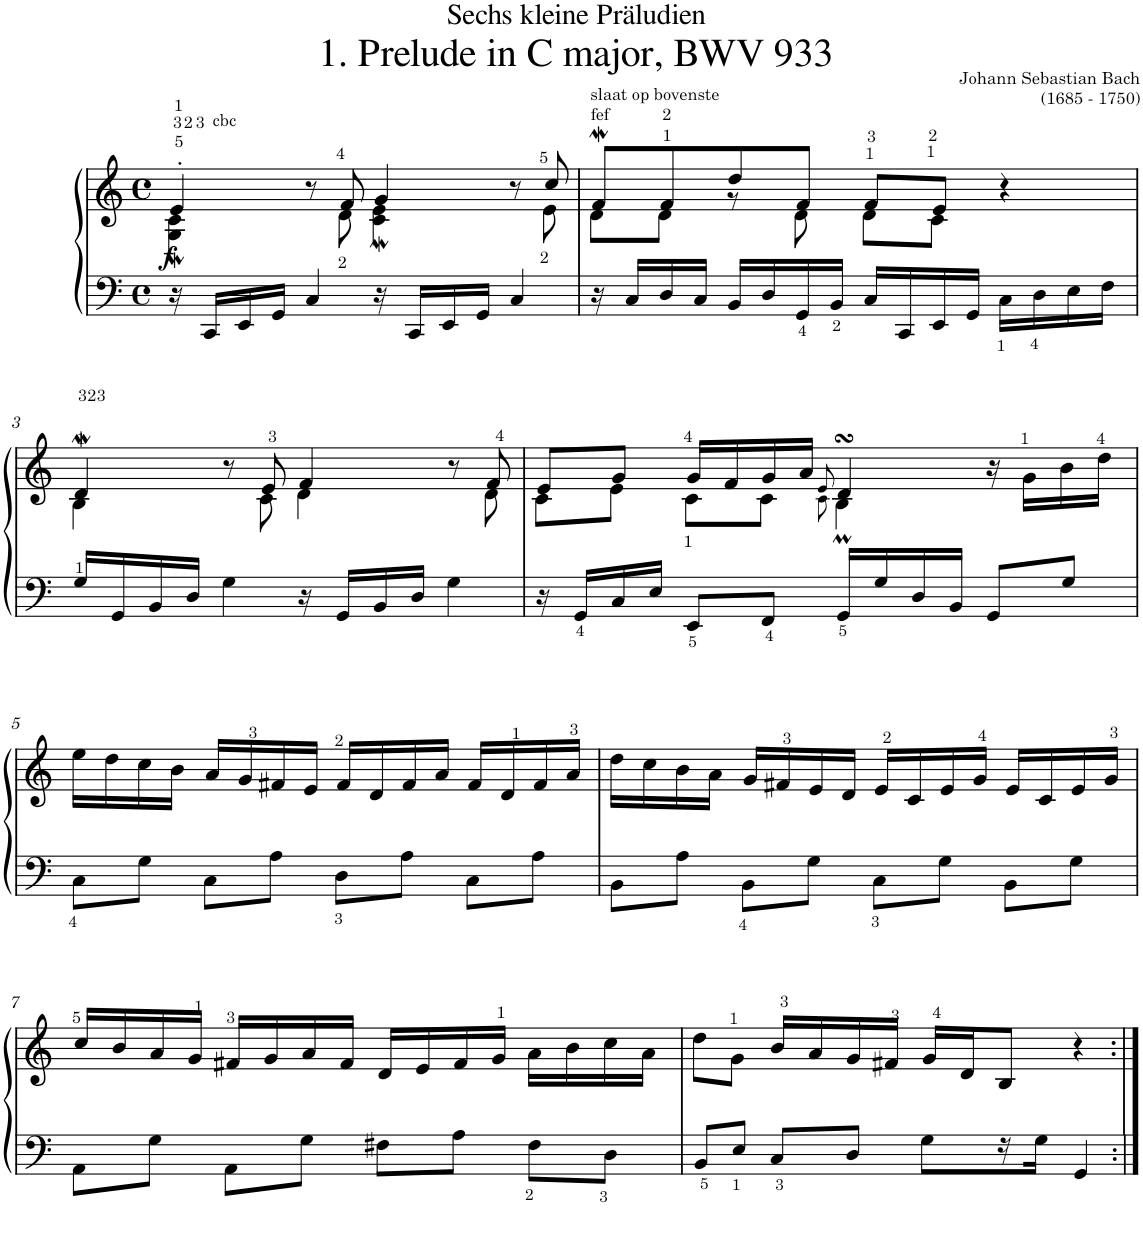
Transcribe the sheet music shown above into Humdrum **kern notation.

**kern	**kern	**dynam
*part1	*part1	*part1
*staff2	*staff1	*staff1/2
*I"Harpsichord	*	*
*I'Hch.	*	*
*stria5	*stria5	*
*clefF4	*clefG2	*
*k[]	*k[]	*
*M4/4	*M4/4	*
*met(c)	*met(c)	*
=1	=1	=1
*	*^	*
!	!LO:TX:a:t=cbc	!	!
!	!	!	!LO:DY:b
16r	4e'/	4G\M 4c\M	f
16CC/LL	.	.	.
16EE/	.	.	.
16GG/JJ	.	.	.
4C/	8r	8ryy	.
.	8f/	8d\	.
16r	4g/	4c\M 4e\M	.
16CC/LL	.	.	.
16EE/	.	.	.
16GG/JJ	.	.	.
4C/	8r	8ryy	.
.	8cc/	8e\	.
=2	=2	=2	=2
!	!LO:TX:a:t=slaat op bovenste	!	!
!	!LO:TX:a:t=fef	!	!
16r	8fw/L	8d\L	.
16C/LL	.	.	.
16D/	8f/	8d\J	.
16C/JJ	.	.	.
16BB/LL	8dd/	8r	.
16D/	.	.	.
16GG/	8f/J	8d\	.
16BB/JJ	.	.	.
16C/LL	8f/L	8d\L	.
16CC/	.	.	.
16EE/	8e/J	8c\J	.
16GG/JJ	.	.	.
16C\LL	4r	4ryy	.
16D\	.	.	.
16E\	.	.	.
16F\JJ	.	.	.
!!LO:LB:g=z	!!
=3	=3	=3	=3
16G/LL	4dW/	4B\	.
16GG/	.	.	.
16BB/	.	.	.
16D/JJ	.	.	.
4G\	8r	8ryy	.
.	8e/	8c\	.
16r	4f/	4d\	.
16GG/LL	.	.	.
16BB/	.	.	.
16D/JJ	.	.	.
4G\	8r	8ryy	.
.	8f/	8d\	.
=4	=4	=4	=4
16r	8e/L	8c\L	.
16GG/LL	.	.	.
16C/	8g/J	8e\J	.
16E/JJ	.	.	.
8EE/L	16g/LL	8c\L	.
.	16f/	.	.
8FF/J	16g/	8c\J	.
.	16a/JJ	.	.
.	8qe/	8qc\	.
16GG/LL	4dsSSS/	4Bm\	.
16G/	.	.	.
16D/	.	.	.
16BB/JJ	.	.	.
8GG/L	16r	4ryy	.
.	16g\LL	.	.
8G/J	16b\	.	.
.	16dd\JJ	.	.
*	*v	*v	*
!!LO:LB:g=z
=5	=5	=5
8C\L	16ee\LL	.
.	16dd\	.
8G\J	16cc\	.
.	16b\JJ	.
8C\L	16a/LL	.
.	16g/	.
8A\J	16f#X/	.
.	16e/JJ	.
8D\L	16f#/LL	.
.	16d/	.
8A\J	16f#/	.
.	16a/JJ	.
8C\L	16f#/LL	.
.	16d/	.
8A\J	16f#/	.
.	16a/JJ	.
=6	=6	=6
8BB\L	16dd\LL	.
.	16cc\	.
8A\J	16b\	.
.	16a\JJ	.
8BB\L	16g/LL	.
.	16f#X/	.
8G\J	16e/	.
.	16d/JJ	.
8C\L	16e/LL	.
.	16c/	.
8G\J	16e/	.
.	16g/JJ	.
8BB\L	16e/LL	.
.	16c/	.
8G\J	16e/	.
.	16g/JJ	.
!!LO:LB:g=z
=7	=7	=7
8AA\L	16cc/LL	.
.	16b/	.
8G\J	16a/	.
.	16g/JJ	.
8AA\L	16f#X/LL	.
.	16g/	.
8G\J	16a/	.
.	16f#/JJ	.
8F#X\L	16d/LL	.
.	16e/	.
8A\J	16f#/	.
.	16g/JJ	.
8F#\L	16a\LL	.
.	16b\	.
8D\J	16cc\	.
.	16a\JJ	.
=8	=8	=8
8BB/L	8dd\L	.
8E/J	8g\J	.
8C/L	16b/LL	.
.	16a/	.
8D/J	16g/	.
.	16f#X/JJ	.
8G\L	16g/LL	.
.	16d/J	.
16r	8B/J	.
16G\JJ	.	.
4GG/	4r	.
=:|!	=:|!	=:|!
*-	*-	*-
